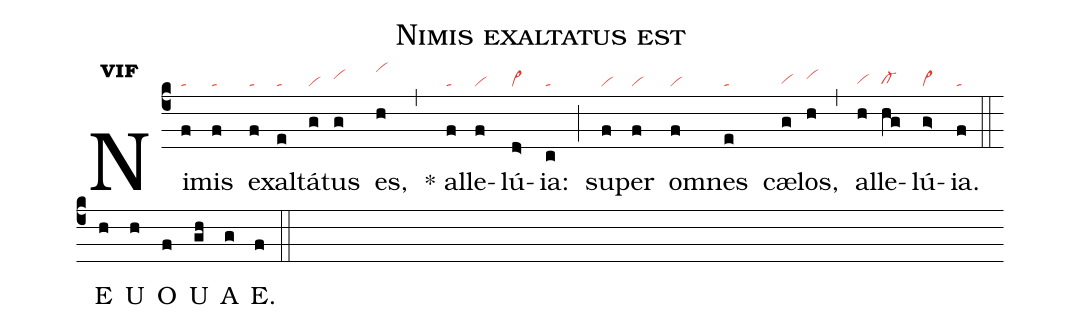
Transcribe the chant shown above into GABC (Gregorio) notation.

name:Nimis exaltatus est;
office-part:an;
mode:6f;
nabc-lines:1;
%%
initial-style: 1;
name:Nimis exaltatus es;
mode: 6;
office-part: Antiphona;
annotation: Ant.;
annotation: vi F;
nabc-lines:1;
%%
(c4) Ni(f|ta)mis(f|ta) ex(f|ta)al(e|ta)tá(g|vi)tus(g|vihi) es,(h|vihl) (,) <sp>*</sp> al(f|ta)le(f|vi)lú(d>|vi>){ia}:(c|ta) (;) su(f|vi)per(f|vi) om(f|vi)nes(e|ta) cæ(g|vihg)los,(h|vihi) (,) al(h|vihg)le(hg|cl-hg)lú(g>|vi>){ia}.(f|ta) (::)

<eu>E(h) U(h) O(f) U(gh) A(g) E.(f) </eu>(::)
